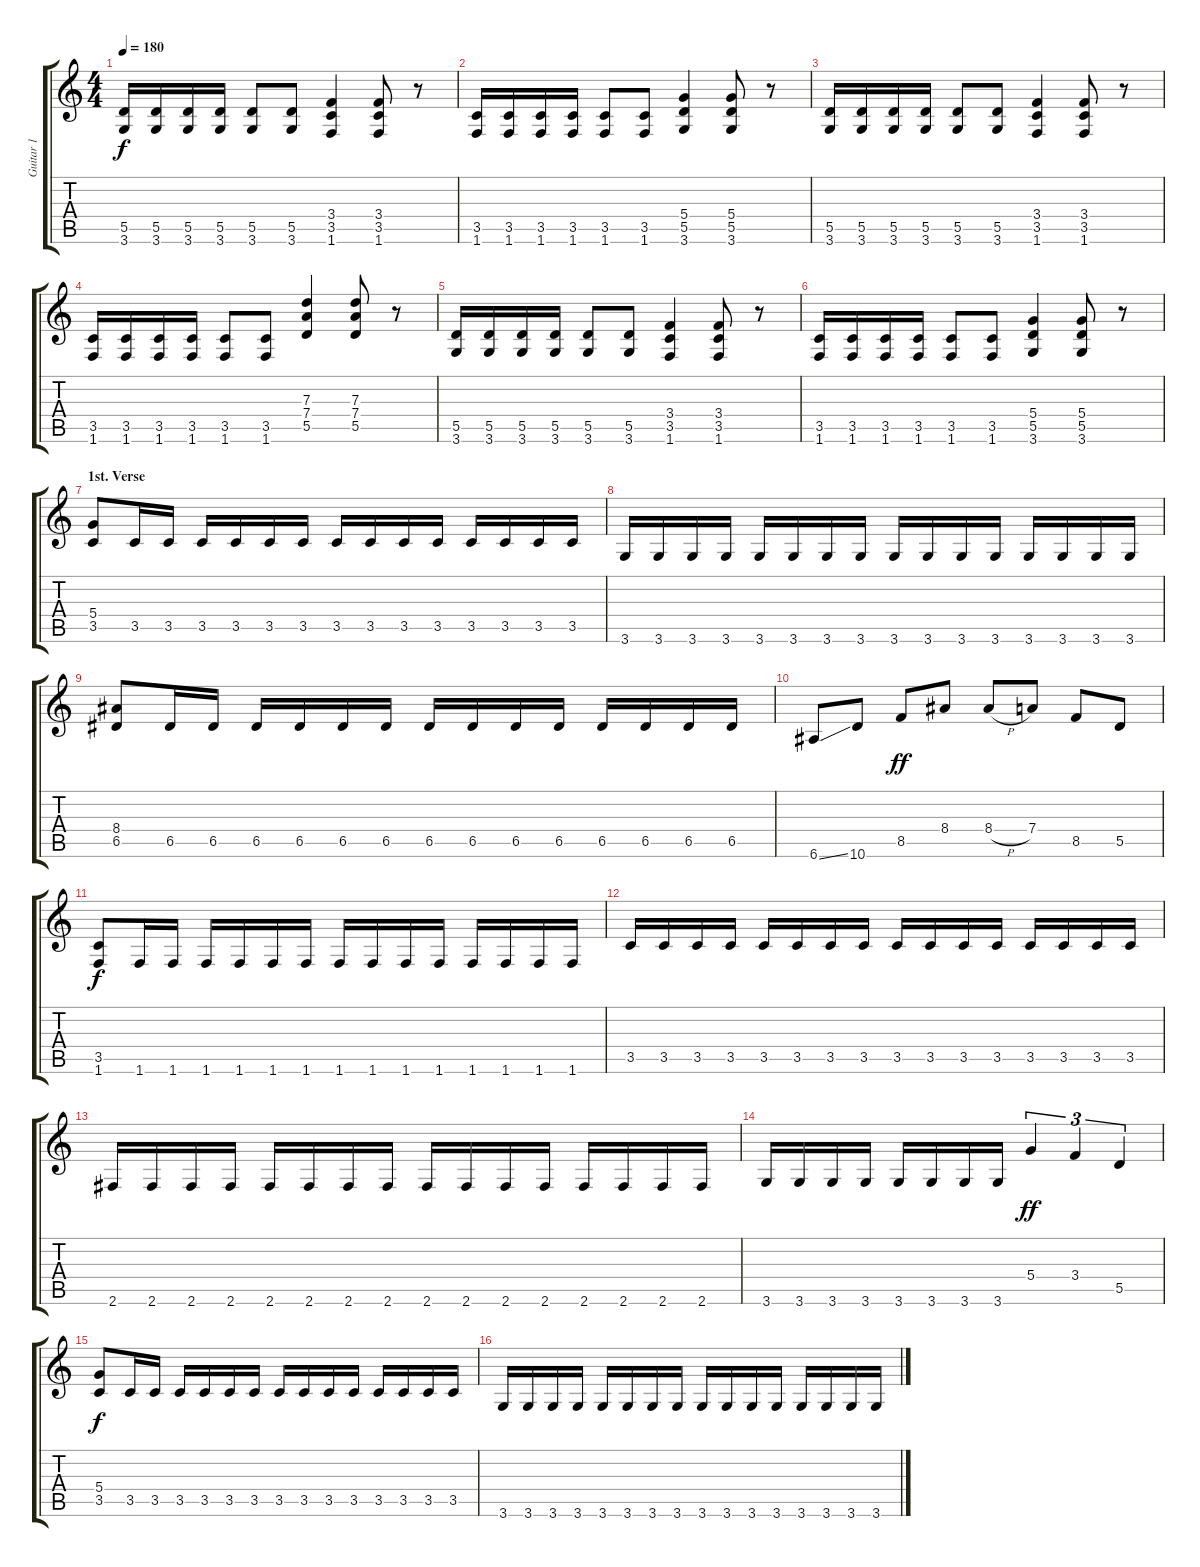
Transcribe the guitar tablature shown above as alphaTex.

\track ("Guitar 1" "Guitar 1") {instrument overdrivenguitar}
\staff {score tabs}
\tuning (E4 B3 G3 D3 A2 E2) {hide}
\ts (4 4)
\tempo 180
\clef g2
\ks c
(5.5 3.6).16{dy f} (5.5 3.6).16 (5.5 3.6).16 (5.5 3.6).16 (5.5 3.6).8 (5.5 3.6).8 (3.4 3.5 1.6).4 (3.4 3.5 1.6).8 r.8 |
(3.5 1.6).16 (3.5 1.6).16 (3.5 1.6).16 (3.5 1.6).16 (3.5 1.6).8 (3.5 1.6).8 (5.4 5.5 3.6).4 (5.4 5.5 3.6).8 r.8 |
(5.5 3.6).16 (5.5 3.6).16 (5.5 3.6).16 (5.5 3.6).16 (5.5 3.6).8 (5.5 3.6).8 (3.4 3.5 1.6).4 (3.4 3.5 1.6).8 r.8 |
(3.5 1.6).16 (3.5 1.6).16 (3.5 1.6).16 (3.5 1.6).16 (3.5 1.6).8 (3.5 1.6).8 (7.3 7.4 5.5).4 (7.3 7.4 5.5).8 r.8 |
(5.5 3.6).16 (5.5 3.6).16 (5.5 3.6).16 (5.5 3.6).16 (5.5 3.6).8 (5.5 3.6).8 (3.4 3.5 1.6).4 (3.4 3.5 1.6).8 r.8 |
(3.5 1.6).16 (3.5 1.6).16 (3.5 1.6).16 (3.5 1.6).16 (3.5 1.6).8 (3.5 1.6).8 (5.4 5.5 3.6).4 (5.4 5.5 3.6).8 r.8 |
\section ("" "1st. Verse")
(5.4 3.5).8 3.5.16 3.5.16 3.5.16 3.5.16 3.5.16 3.5.16 3.5.16 3.5.16 3.5.16 3.5.16 3.5.16 3.5.16 3.5.16 3.5.16 |
3.6.16 3.6.16 3.6.16 3.6.16 3.6.16 3.6.16 3.6.16 3.6.16 3.6.16 3.6.16 3.6.16 3.6.16 3.6.16 3.6.16 3.6.16 3.6.16 |
(8.4 6.5).8 6.5.16 6.5.16 6.5.16 6.5.16 6.5.16 6.5.16 6.5.16 6.5.16 6.5.16 6.5.16 6.5.16 6.5.16 6.5.16 6.5.16 |
6.6{ss}.8 10.6.8 8.5.8{dy ff} 8.4.8 8.4{h}.8 7.4.8 8.5.8 5.5.8 |
(3.5 1.6).8{dy f} 1.6.16 1.6.16 1.6.16 1.6.16 1.6.16 1.6.16 1.6.16 1.6.16 1.6.16 1.6.16 1.6.16 1.6.16 1.6.16 1.6.16 |
3.5.16 3.5.16 3.5.16 3.5.16 3.5.16 3.5.16 3.5.16 3.5.16 3.5.16 3.5.16 3.5.16 3.5.16 3.5.16 3.5.16 3.5.16 3.5.16 |
2.6.16 2.6.16 2.6.16 2.6.16 2.6.16 2.6.16 2.6.16 2.6.16 2.6.16 2.6.16 2.6.16 2.6.16 2.6.16 2.6.16 2.6.16 2.6.16 |
3.6.16 3.6.16 3.6.16 3.6.16 3.6.16 3.6.16 3.6.16 3.6.16 5.4.4{tu (3 2) dy ff} 3.4.4{tu (3 2)} 5.5.4{tu (3 2)} |
(5.4 3.5).8{dy f} 3.5.16 3.5.16 3.5.16 3.5.16 3.5.16 3.5.16 3.5.16 3.5.16 3.5.16 3.5.16 3.5.16 3.5.16 3.5.16 3.5.16 |
3.6.16 3.6.16 3.6.16 3.6.16 3.6.16 3.6.16 3.6.16 3.6.16 3.6.16 3.6.16 3.6.16 3.6.16 3.6.16 3.6.16 3.6.16 3.6.16
